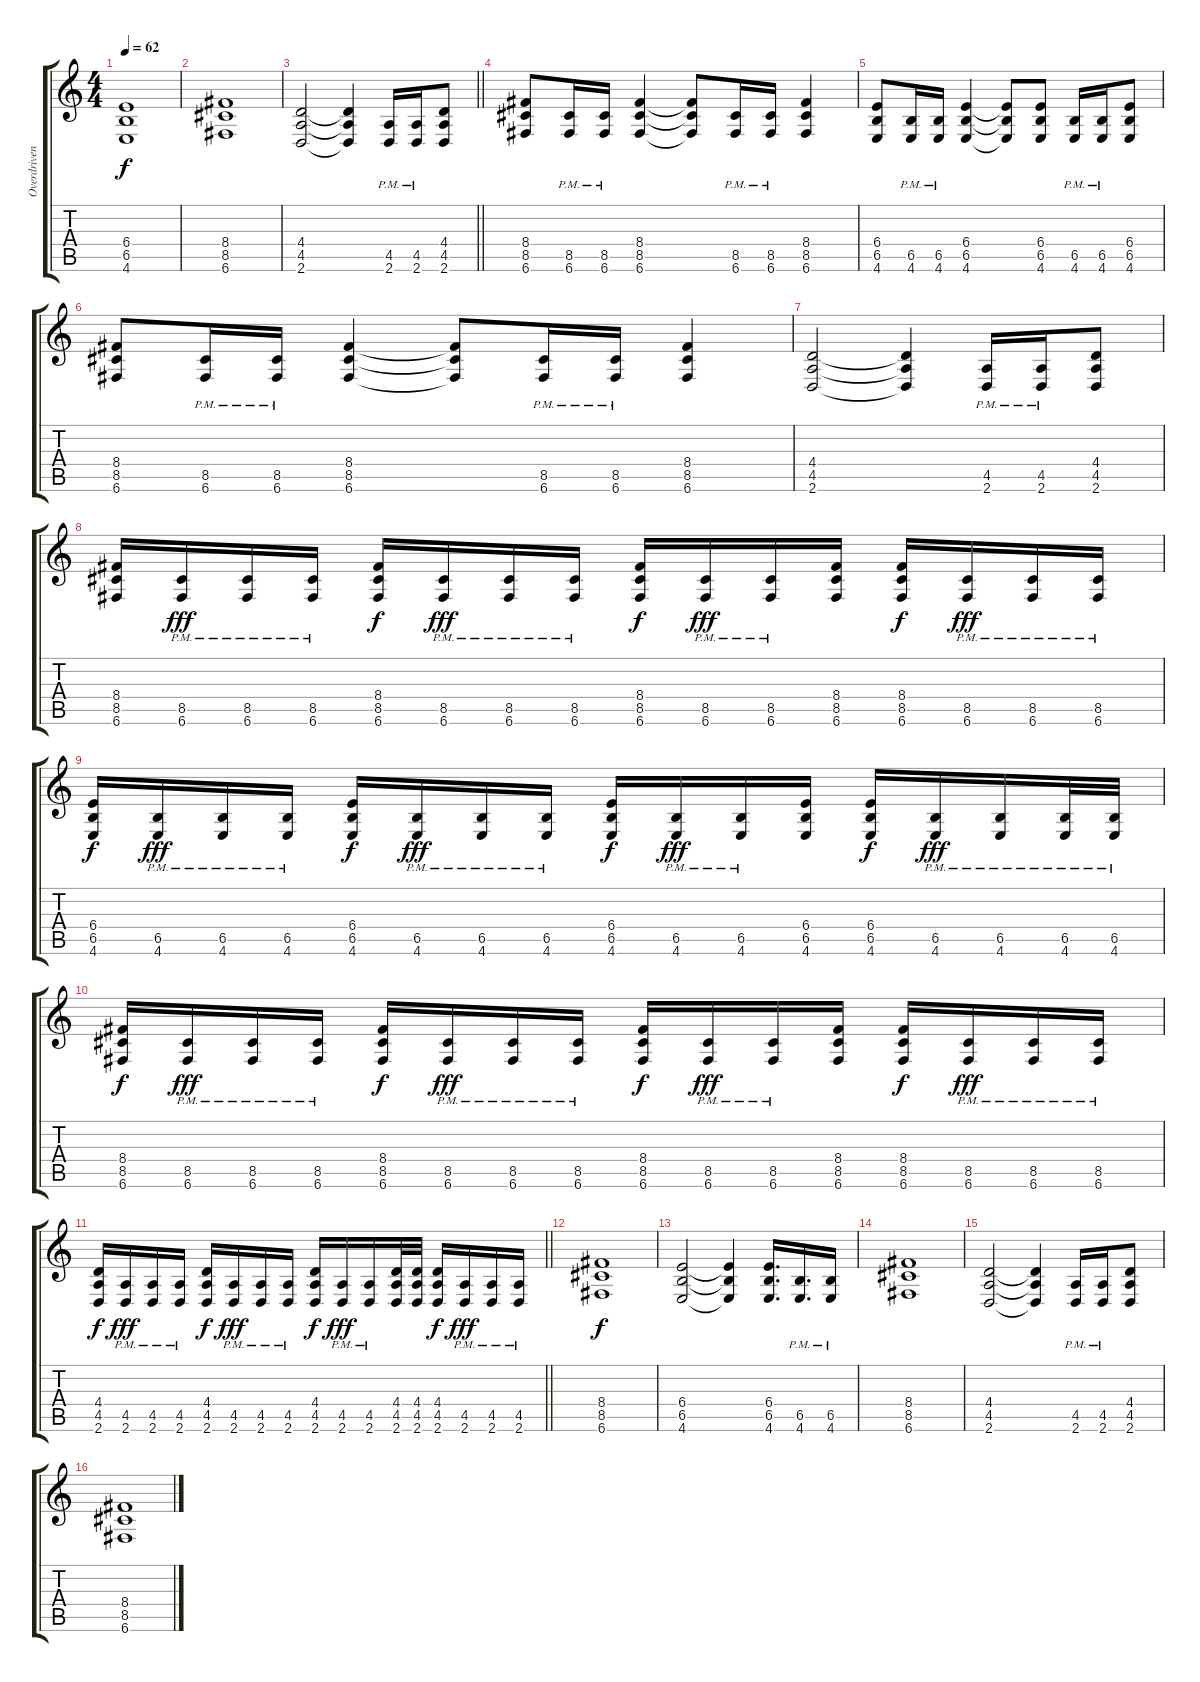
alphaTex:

\track ("Overdriven Guitar 1" "Overdriven") {instrument overdrivenguitar}
\staff {score tabs}
\tuning (C4 G3 Eb3 Bb2 F2 C2) {hide}
\ts (4 4)
\tempo 62
\clef g2
\ks c
(6.4 6.5 4.6).1{dy f} |
(8.4 8.5 6.6).1 |
\barLineRight lightlight
(4.4 4.5 2.6).2 (4.4{t} 4.5{t} 2.6{t}).4 (4.5{pm} 2.6{pm}).16 (4.5{pm} 2.6{pm}).16 (4.4 4.5 2.6).8 |
(8.4 8.5 6.6).8 (8.5{pm} 6.6{pm}).16 (8.5{pm} 6.6{pm}).16 (8.4 8.5 6.6).4 (8.4{t} 8.5{t} 6.6{t}).8 (8.5{pm} 6.6{pm}).16 (8.5{pm} 6.6{pm}).16 (8.4 8.5 6.6).4 |
(6.4 6.5 4.6).8 (6.5{pm} 4.6{pm}).16 (6.5{pm} 4.6{pm}).16 (6.4 6.5 4.6).4 (6.4{t} 6.5{t} 4.6{t}).8 (6.4 6.5 4.6).8 (6.5{pm} 4.6{pm}).16 (6.5{pm} 4.6{pm}).16 (6.4 6.5 4.6).8 |
(8.4 8.5 6.6).8 (8.5{pm} 6.6{pm}).16 (8.5{pm} 6.6{pm}).16 (8.4 8.5 6.6).4 (8.4{t} 8.5{t} 6.6{t}).8 (8.5{pm} 6.6{pm}).16 (8.5{pm} 6.6{pm}).16 (8.4 8.5 6.6).4 |
(4.4 4.5 2.6).2 (4.4{t} 4.5{t} 2.6{t}).4 (4.5{pm} 2.6{pm}).16 (4.5{pm} 2.6{pm}).16 (4.4 4.5 2.6).8 |
(8.4 8.5 6.6).16 (8.5{pm} 6.6{pm}).16{dy fff} (8.5{pm} 6.6{pm}).16 (8.5{pm} 6.6{pm}).16 (8.4 8.5 6.6).16{dy f} (8.5{pm} 6.6{pm}).16{dy fff} (8.5{pm} 6.6{pm}).16 (8.5{pm} 6.6{pm}).16 (8.4 8.5 6.6).16{dy f} (8.5{pm} 6.6{pm}).16{dy fff} (8.5{pm} 6.6{pm}).16 (8.4 8.5 6.6).16 (8.4 8.5 6.6).16{dy f} (8.5{pm} 6.6{pm}).16{dy fff} (8.5{pm} 6.6{pm}).16 (8.5{pm} 6.6{pm}).16 |
(6.4 6.5 4.6).16{dy f} (6.5{pm} 4.6{pm}).16{dy fff} (6.5{pm} 4.6{pm}).16 (6.5{pm} 4.6{pm}).16 (6.4 6.5 4.6).16{dy f} (6.5{pm} 4.6{pm}).16{dy fff} (6.5{pm} 4.6{pm}).16 (6.5{pm} 4.6{pm}).16 (6.4 6.5 4.6).16{dy f} (6.5{pm} 4.6{pm}).16{dy fff} (6.5{pm} 4.6{pm}).16 (6.4 6.5 4.6).16 (6.4 6.5 4.6).16{dy f} (6.5{pm} 4.6{pm}).16{dy fff} (6.5{pm} 4.6{pm}).16 (6.5{pm} 4.6{pm}).32 (6.5{pm} 4.6{pm}).32 |
(8.4 8.5 6.6).16{dy f} (8.5{pm} 6.6{pm}).16{dy fff} (8.5{pm} 6.6{pm}).16 (8.5{pm} 6.6{pm}).16 (8.4 8.5 6.6).16{dy f} (8.5{pm} 6.6{pm}).16{dy fff} (8.5{pm} 6.6{pm}).16 (8.5{pm} 6.6{pm}).16 (8.4 8.5 6.6).16{dy f} (8.5{pm} 6.6{pm}).16{dy fff} (8.5{pm} 6.6{pm}).16 (8.4 8.5 6.6).16 (8.4 8.5 6.6).16{dy f} (8.5{pm} 6.6{pm}).16{dy fff} (8.5{pm} 6.6{pm}).16 (8.5{pm} 6.6{pm}).16 |
\barLineRight lightlight
(4.4 4.5 2.6).16{dy f} (4.5{pm} 2.6{pm}).16{dy fff} (4.5{pm} 2.6{pm}).16 (4.5{pm} 2.6{pm}).16 (4.4 4.5 2.6).16{dy f} (4.5{pm} 2.6{pm}).16{dy fff} (4.5{pm} 2.6{pm}).16 (4.5{pm} 2.6{pm}).16 (4.4 4.5 2.6).16{dy f} (4.5{pm} 2.6{pm}).16{dy fff} (4.5{pm} 2.6{pm}).16 (4.4 4.5 2.6).32 (4.4 4.5 2.6).32 (4.4 4.5 2.6).16{dy f} (4.5{pm} 2.6{pm}).16{dy fff} (4.5{pm} 2.6{pm}).16 (4.5{pm} 2.6{pm}).16 |
(8.4 8.5 6.6).1{dy f} |
(6.4 6.5 4.6).2 (6.4{t} 6.5{t} 4.6{t}).4 (6.4 6.5 4.6).16{d} (6.5{pm} 4.6{pm}).16{d} (6.5{pm} 4.6{pm}).16 |
(8.4 8.5 6.6).1 |
(4.4 4.5 2.6).2 (4.4{t} 4.5{t} 2.6{t}).4 (4.5{pm} 2.6{pm}).16 (4.5{pm} 2.6{pm}).16 (4.4 4.5 2.6).8 |
(8.4 8.5 6.6).1
